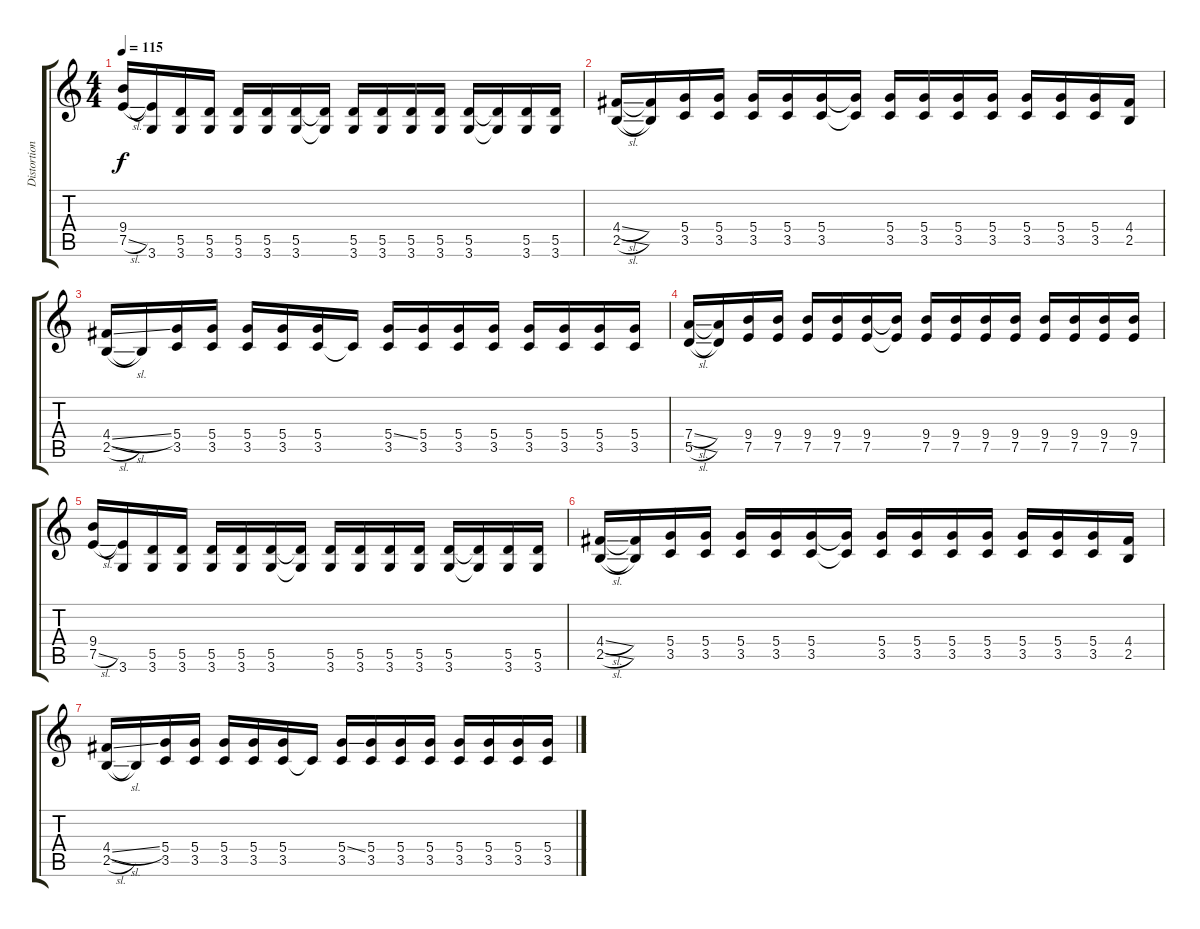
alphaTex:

\track ("Distortion 3" "Distortion") {instrument distortionguitar}
\staff {score tabs}
\tuning (E4 B3 G3 D3 A2 E2) {hide}
\ts (4 4)
\tempo 115
\clef g2
\ks c
(9.4 7.5{sl}).16{dy f} (7.5{t} 3.6).16 (5.5 3.6).16 (5.5 3.6).16 (5.5 3.6).16 (5.5 3.6).16 (5.5 3.6).16 (5.5{t} 3.6{t}).16 (5.5 3.6).16 (5.5 3.6).16 (5.5 3.6).16 (5.5 3.6).16 (5.5 3.6).16 (5.5{t} 3.6{t}).16 (5.5 3.6).16 (5.5 3.6).16 |
(4.4{sl} 2.5{sl}).16 (4.4{t} 2.5{t}).16 (5.4 3.5).16 (5.4 3.5).16 (5.4 3.5).16 (5.4 3.5).16 (5.4 3.5).16 (5.4{t} 3.5{t}).16 (5.4 3.5).16 (5.4 3.5).16 (5.4 3.5).16 (5.4 3.5).16 (5.4 3.5).16 (5.4 3.5).16 (5.4 3.5).16 (4.4 2.5).16 |
(4.4{sl} 2.5{sl}).16 2.5{t}.16 (5.4 3.5).16 (5.4 3.5).16 (5.4 3.5).16 (5.4 3.5).16 (5.4 3.5).16 3.5{t}.16 (5.4{ss} 3.5).16 (5.4 3.5).16 (5.4 3.5).16 (5.4 3.5).16 (5.4 3.5).16 (5.4 3.5).16 (5.4 3.5).16 (5.4 3.5).16 |
(7.4{sl} 5.5{sl}).16 (7.4{t} 5.5{t}).16 (9.4 7.5).16 (9.4 7.5).16 (9.4 7.5).16 (9.4 7.5).16 (9.4 7.5).16 (9.4{t} 7.5{t}).16 (9.4 7.5).16 (9.4 7.5).16 (9.4 7.5).16 (9.4 7.5).16 (9.4 7.5).16 (9.4 7.5).16 (9.4 7.5).16 (9.4 7.5).16 |
(9.4 7.5{sl}).16 (7.5{t} 3.6).16 (5.5 3.6).16 (5.5 3.6).16 (5.5 3.6).16 (5.5 3.6).16 (5.5 3.6).16 (5.5{t} 3.6{t}).16 (5.5 3.6).16 (5.5 3.6).16 (5.5 3.6).16 (5.5 3.6).16 (5.5 3.6).16 (5.5{t} 3.6{t}).16 (5.5 3.6).16 (5.5 3.6).16 |
(4.4{sl} 2.5{sl}).16 (4.4{t} 2.5{t}).16 (5.4 3.5).16 (5.4 3.5).16 (5.4 3.5).16 (5.4 3.5).16 (5.4 3.5).16 (5.4{t} 3.5{t}).16 (5.4 3.5).16 (5.4 3.5).16 (5.4 3.5).16 (5.4 3.5).16 (5.4 3.5).16 (5.4 3.5).16 (5.4 3.5).16 (4.4 2.5).16 |
(4.4{sl} 2.5{sl}).16 2.5{t}.16 (5.4 3.5).16 (5.4 3.5).16 (5.4 3.5).16 (5.4 3.5).16 (5.4 3.5).16 3.5{t}.16 (5.4{ss} 3.5).16 (5.4 3.5).16 (5.4 3.5).16 (5.4 3.5).16 (5.4 3.5).16 (5.4 3.5).16 (5.4 3.5).16 (5.4 3.5).16
